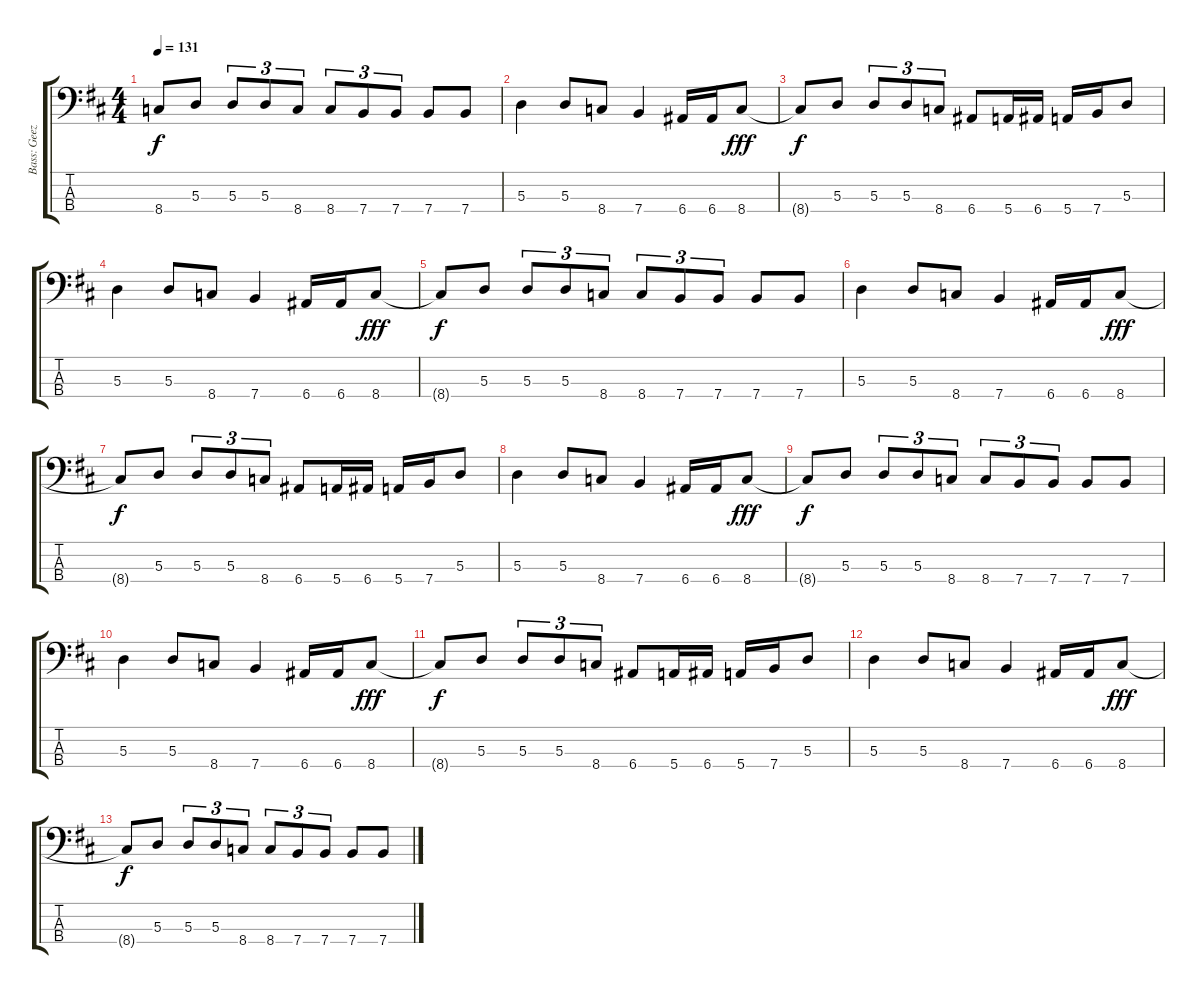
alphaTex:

\track ("Bass: Geezer" "Bass: Geez") {instrument electricbassfinger}
\staff {score tabs}
\tuning (G2 D2 A1 E1) {hide}
\ts (4 4)
\tempo 131
\clef f4
\ks d
8.4{t}.8{dy f} 5.3.8 5.3.8{tu (3 2)} 5.3.8{tu (3 2)} 8.4.8{tu (3 2)} 8.4.8{tu (3 2)} 7.4.8{tu (3 2)} 7.4.8{tu (3 2)} 7.4.8 7.4.8 |
5.3.4 5.3.8 8.4.8 7.4.4 6.4.16 6.4.16 8.4.8{dy fff} |
8.4{t}.8{dy f} 5.3.8 5.3.8{tu (3 2)} 5.3.8{tu (3 2)} 8.4.8{tu (3 2)} 6.4.8 5.4.16 6.4.16 5.4.16 7.4.16 5.3.8 |
5.3.4 5.3.8 8.4.8 7.4.4 6.4.16 6.4.16 8.4.8{dy fff} |
8.4{t}.8{dy f} 5.3.8 5.3.8{tu (3 2)} 5.3.8{tu (3 2)} 8.4.8{tu (3 2)} 8.4.8{tu (3 2)} 7.4.8{tu (3 2)} 7.4.8{tu (3 2)} 7.4.8 7.4.8 |
5.3.4 5.3.8 8.4.8 7.4.4 6.4.16 6.4.16 8.4.8{dy fff} |
8.4{t}.8{dy f} 5.3.8 5.3.8{tu (3 2)} 5.3.8{tu (3 2)} 8.4.8{tu (3 2)} 6.4.8 5.4.16 6.4.16 5.4.16 7.4.16 5.3.8 |
5.3.4 5.3.8 8.4.8 7.4.4 6.4.16 6.4.16 8.4.8{dy fff} |
8.4{t}.8{dy f} 5.3.8 5.3.8{tu (3 2)} 5.3.8{tu (3 2)} 8.4.8{tu (3 2)} 8.4.8{tu (3 2)} 7.4.8{tu (3 2)} 7.4.8{tu (3 2)} 7.4.8 7.4.8 |
5.3.4 5.3.8 8.4.8 7.4.4 6.4.16 6.4.16 8.4.8{dy fff} |
8.4{t}.8{dy f} 5.3.8 5.3.8{tu (3 2)} 5.3.8{tu (3 2)} 8.4.8{tu (3 2)} 6.4.8 5.4.16 6.4.16 5.4.16 7.4.16 5.3.8 |
5.3.4 5.3.8 8.4.8 7.4.4 6.4.16 6.4.16 8.4.8{dy fff} |
8.4{t}.8{dy f} 5.3.8 5.3.8{tu (3 2)} 5.3.8{tu (3 2)} 8.4.8{tu (3 2)} 8.4.8{tu (3 2)} 7.4.8{tu (3 2)} 7.4.8{tu (3 2)} 7.4.8 7.4.8
